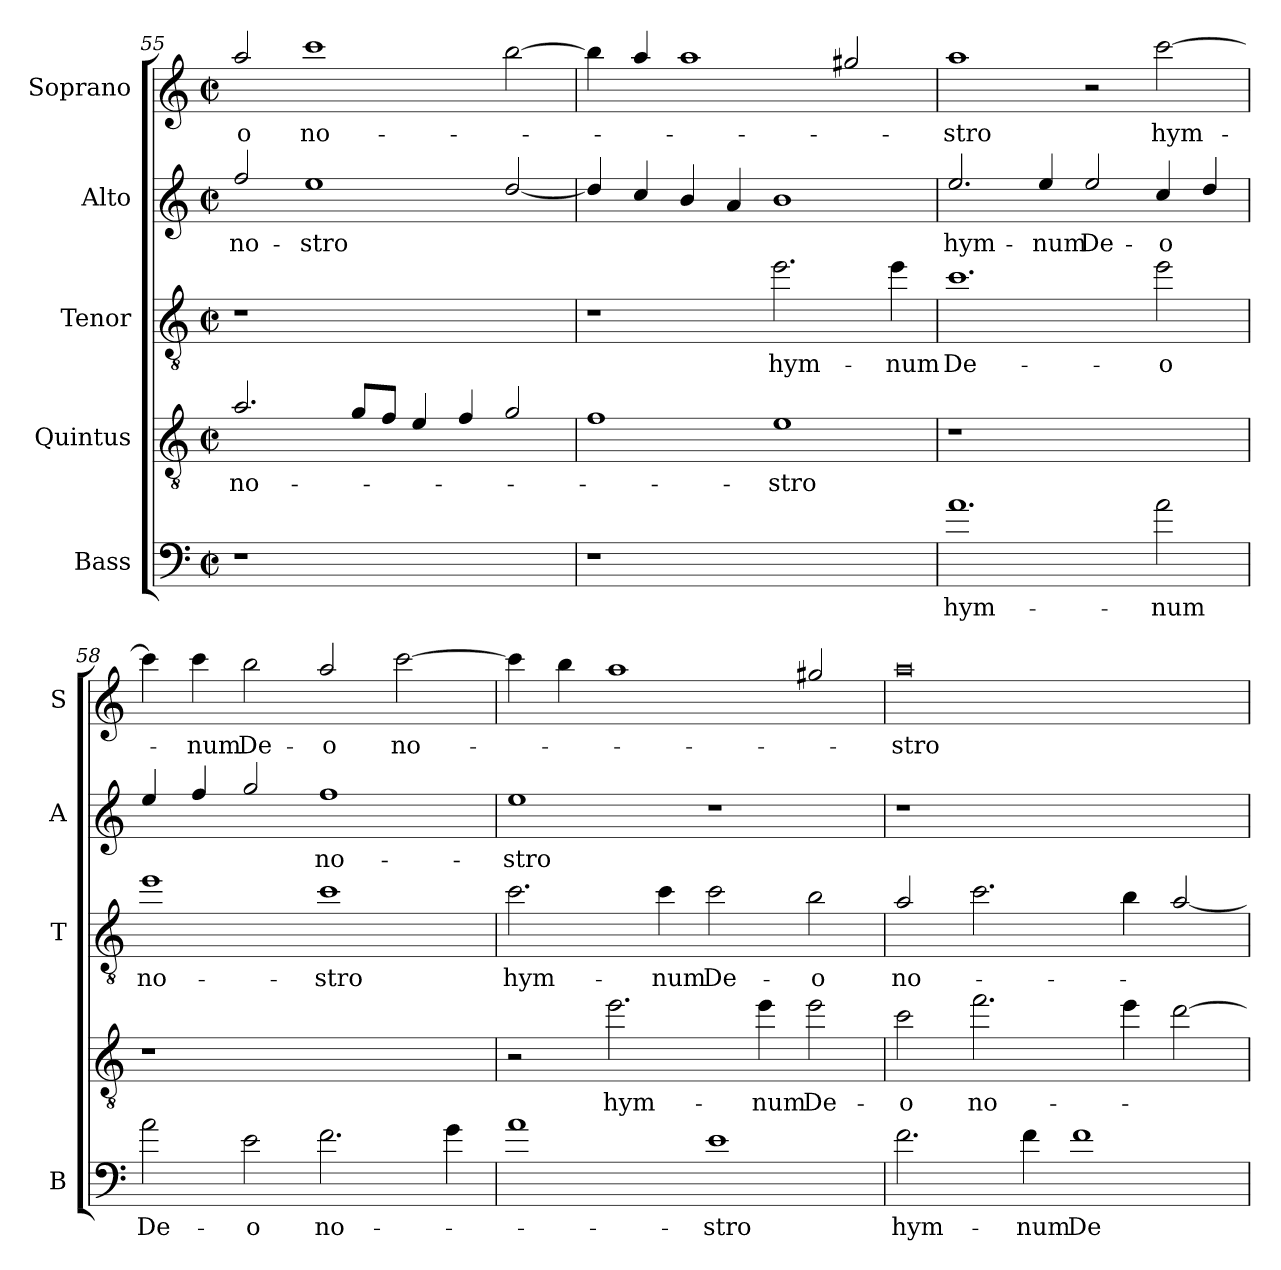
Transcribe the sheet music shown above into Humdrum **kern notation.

**kern	**text	**kern	**text	**kern	**text	**kern	**text	**kern	**text
*part5	*part5	*part4	*part4	*part3	*part3	*part2	*part2	*part1	*part1
*staff5	*staff5	*staff4	*staff4	*staff3	*staff3	*staff2	*staff2	*staff1	*staff1
*I"Bass	*	*I"Quintus	*	*I"Tenor	*	*I"Alto	*	*I"Soprano	*
*I'B	*	*	*	*I'T	*	*I'A	*	*I'S	*
*clefF4	*	*clefGv2	*	*clefGv2	*	*clefG2	*	*clefG2	*
*ITrd7c12	*	*ITrd7c12	*	*ITrd7c12	*	*ITrd7c12	*	*ITrd7c12	*
*k[]	*	*k[]	*	*k[]	*	*k[]	*	*k[]	*
*C:	*	*C:	*	*C:	*	*C:	*	*C:	*
*M2/2	*	*M2/2	*	*M2/2	*	*M2/2	*	*M2/2	*
*met(c|)	*	*met(c|)	*	*met(c|)	*	*met(c|)	*	*met(c|)	*
=55	=55	=55	=55	=55	=55	=55	=55	=55	=55
!	!	!	!LO:LY:b	!	!	!	!LO:LY:b	!	!LO:LY:b
1r	.	2.A/	no-	1r	.	2f/	no-	2a/	-o
!	!	!	!	!	!	!	!LO:LY:b	!	!LO:LY:b
.	.	.	.	.	.	1e	-stro	1cc	no-
.	.	8G/L	.	.	.	.	.	.	.
.	.	8F/J	.	.	.	.	.	.	.
1ryy	.	4E/	.	1ryy	.	.	.	.	.
.	.	4F/	.	.	.	.	.	.	.
.	.	2G/	.	.	.	[2d/	.	[2b\	.
=56	=56	=56	=56	=56	=56	=56	=56	=56	=56
1r	.	1F	.	1r	.	4d/]	.	4b\]	.
.	.	.	.	.	.	4c/	.	4a/	.
.	.	.	.	.	.	4B/	.	1a	.
.	.	.	.	.	.	4A/	.	.	.
!	!	!	!LO:LY:b	!	!LO:LY:b	!	!	!	!
1ryy	.	1E	-stro	2.e\	hym-	1B	.	.	.
.	.	.	.	.	.	.	.	2g#X/	.
!	!	!	!	!	!LO:LY:b	!	!	!	!
.	.	.	.	4e\	-num	.	.	.	.
=57	=57	=57	=57	=57	=57	=57	=57	=57	=57
!	!LO:LY:b	!	!	!	!LO:LY:b	!	!LO:LY:b	!	!LO:LY:b
1.A	hym-	1r	.	1.c	De-	2.e/	hym-	1a	-stro
!	!	!	!	!	!	!	!LO:LY:b	!	!
.	.	.	.	.	.	4e/	-num	.	.
!	!	!	!	!	!	!	!LO:LY:b	!	!
.	.	1ryy	.	.	.	2e/	De-	2r	.
!	!LO:LY:b	!	!	!	!LO:LY:b	!	!LO:LY:b	!	!LO:LY:b
2A\	-num	.	.	2e\	-o	4c/	-o	[2cc\	hym-
.	.	.	.	.	.	4d/	.	.	.
!!LO:LB:g=z
=58	=58	=58	=58	=58	=58	=58	=58	=58	=58
!	!LO:LY:b	!	!	!	!LO:LY:b	!	!	!	!
2A\	De-	1r	.	1e	no-	4e/	.	4cc\]	.
!	!	!	!	!	!	!	!	!	!LO:LY:b
.	.	.	.	.	.	4f/	.	4cc\	-num
!	!LO:LY:b	!	!	!	!	!	!	!	!LO:LY:b
2E\	-o	.	.	.	.	2g/	.	2b\	De-
!	!LO:LY:b	!	!	!	!LO:LY:b	!	!LO:LY:b	!	!LO:LY:b
2.F\	no-	1ryy	.	1c	-stro	1f	no-	2a/	-o
!	!	!	!	!	!	!	!	!	!LO:LY:b
.	.	.	.	.	.	.	.	[2cc\	no-
4G\	.	.	.	.	.	.	.	.	.
=59	=59	=59	=59	=59	=59	=59	=59	=59	=59
!	!	!	!	!	!LO:LY:b	!	!LO:LY:b	!	!
1A	.	2r	.	2.c\	hym-	1e	-stro	4cc\]	.
.	.	.	.	.	.	.	.	4b\	.
!	!	!	!LO:LY:b	!	!	!	!	!	!
.	.	2.e\	hym-	.	.	.	.	1a	.
!	!	!	!	!	!LO:LY:b	!	!	!	!
.	.	.	.	4c\	-num	.	.	.	.
!	!LO:LY:b	!	!	!	!LO:LY:b	!	!	!	!
1E	-stro	.	.	2c\	De-	1r	.	.	.
!	!	!	!LO:LY:b	!	!	!	!	!	!
.	.	4e\	-num	.	.	.	.	.	.
!	!	!	!LO:LY:b	!	!LO:LY:b	!	!	!	!
.	.	2e\	De-	2B\	-o	.	.	2g#X/	.
=60	=60	=60	=60	=60	=60	=60	=60	=60	=60
!	!LO:LY:b	!	!LO:LY:b	!	!LO:LY:b	!	!	!	!LO:LY:b
2.F\	hym-	2c\	-o	2A/	no-	1r	.	0a	-stro
!	!	!	!LO:LY:b	!	!	!	!	!	!
.	.	2.f\	no-	2.c\	.	.	.	.	.
!	!LO:LY:b	!	!	!	!	!	!	!	!
4F\	-num	.	.	.	.	.	.	.	.
!	!LO:LY:b	!	!	!	!	!	!	!	!
1F	De-	.	.	.	.	1ryy	.	.	.
.	.	4e\	.	4B\	.	.	.	.	.
.	.	[2d\	.	[2A/	.	.	.	.	.
=	=	=	=	=	=	=	=	=	=
*-	*-	*-	*-	*-	*-	*-	*-	*-	*-
